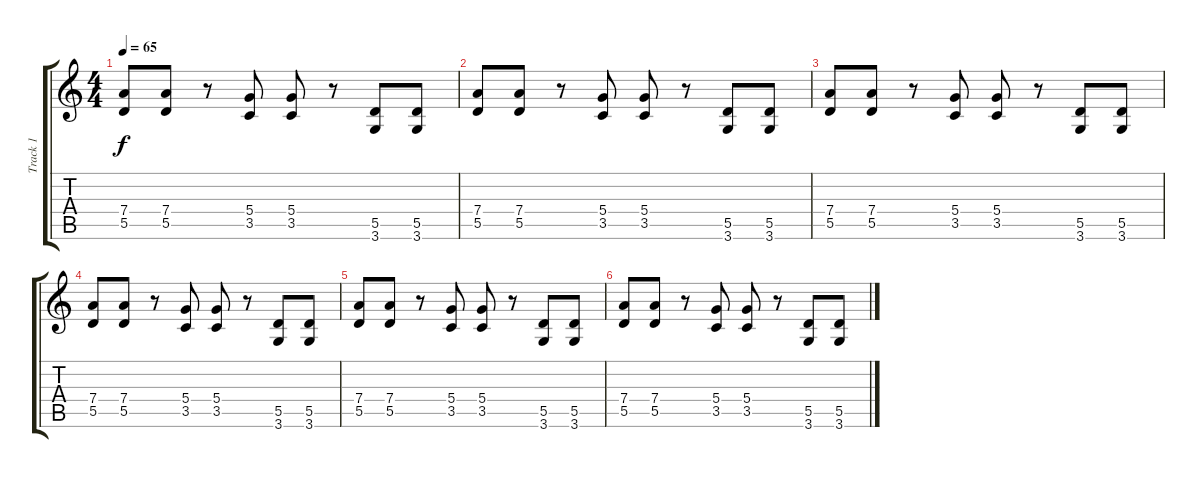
\track ("Track 1" "Track 1") {instrument overdrivenguitar}
\staff {score tabs}
\tuning (E4 B3 G3 D3 A2 E2) {hide}
\ts (4 4)
\tempo 65
\clef g2
\ks c
(7.4 5.5).8{dy f} (7.4 5.5).8 r.8 (5.4 3.5).8 (5.4 3.5).8 r.8 (5.5 3.6).8 (5.5 3.6).8 |
(7.4 5.5).8 (7.4 5.5).8 r.8 (5.4 3.5).8 (5.4 3.5).8 r.8 (5.5 3.6).8 (5.5 3.6).8 |
(7.4 5.5).8 (7.4 5.5).8 r.8 (5.4 3.5).8 (5.4 3.5).8 r.8 (5.5 3.6).8 (5.5 3.6).8 |
(7.4 5.5).8 (7.4 5.5).8 r.8 (5.4 3.5).8 (5.4 3.5).8 r.8 (5.5 3.6).8 (5.5 3.6).8 |
(7.4 5.5).8 (7.4 5.5).8 r.8 (5.4 3.5).8 (5.4 3.5).8 r.8 (5.5 3.6).8 (5.5 3.6).8 |
(7.4 5.5).8 (7.4 5.5).8 r.8 (5.4 3.5).8 (5.4 3.5).8 r.8 (5.5 3.6).8 (5.5 3.6).8
